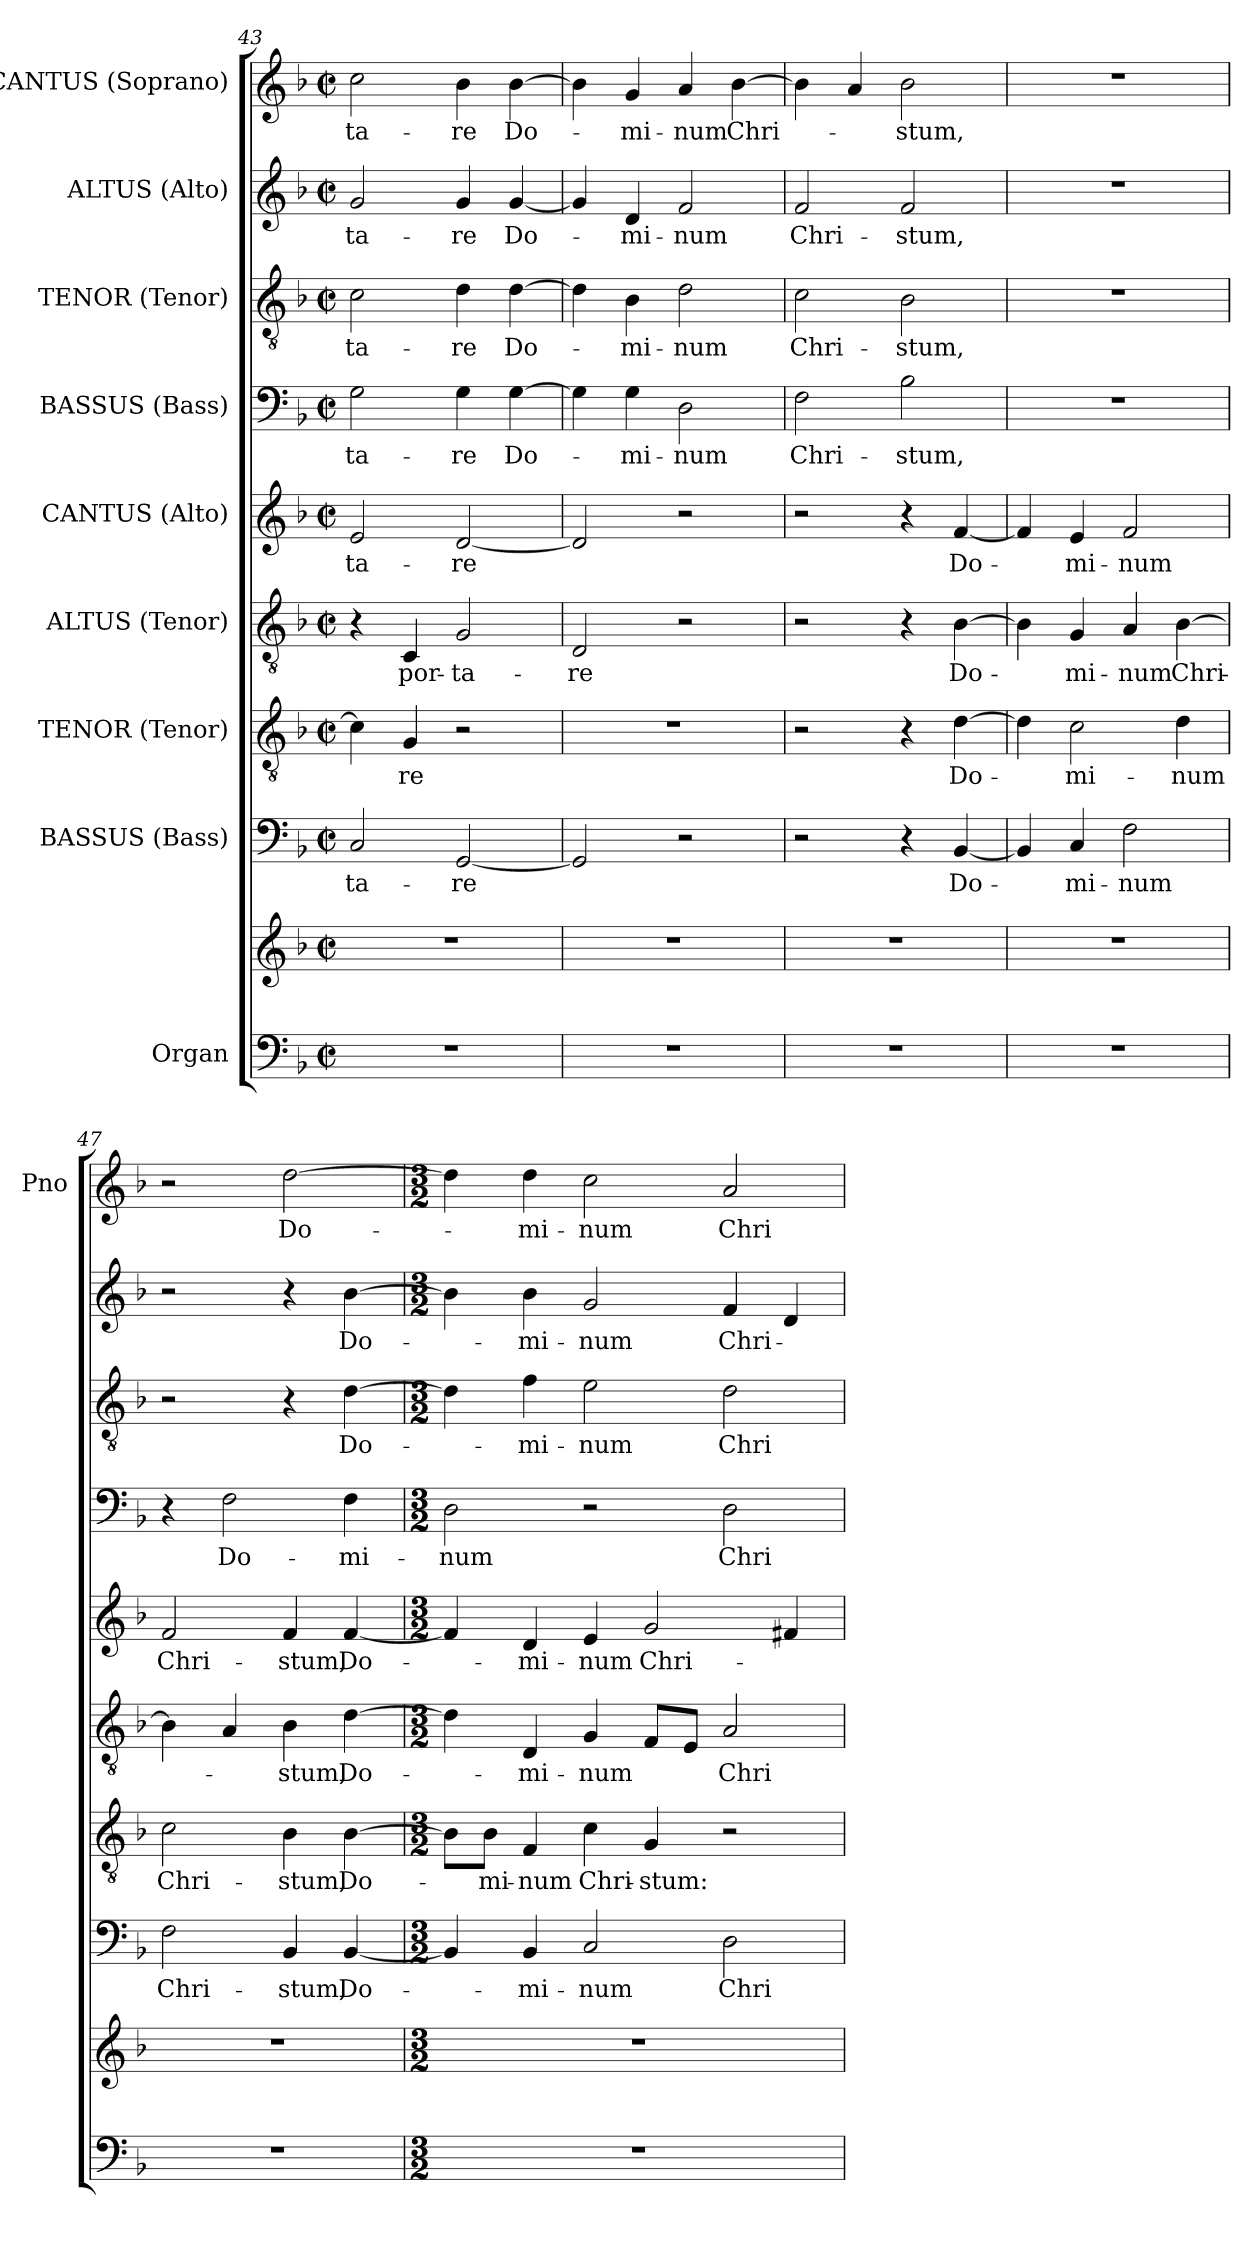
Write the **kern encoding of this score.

**kern	**kern	**kern	**text	**kern	**text	**kern	**text	**kern	**text	**kern	**text	**kern	**text	**kern	**text	**kern	**text
*part9	*part9	*part8	*part8	*part7	*part7	*part6	*part6	*part5	*part5	*part4	*part4	*part3	*part3	*part2	*part2	*part1	*part1
*staff10	*staff9	*staff8	*staff8	*staff7	*staff7	*staff6	*staff6	*staff5	*staff5	*staff4	*staff4	*staff3	*staff3	*staff2	*staff2	*staff1	*staff1
*I"Organ	*	*I"BASSUS (Bass)	*	*I"TENOR (Tenor)	*	*I"ALTUS (Tenor)	*	*I"CANTUS (Alto)	*	*I"BASSUS (Bass)	*	*I"TENOR (Tenor)	*	*I"ALTUS (Alto)	*	*I"CANTUS (Soprano)	*
*	*	*	*	*	*	*	*	*	*	*	*	*	*	*	*	*I'Pno	*
*clefF4	*clefG2	*clefF4	*	*clefGv2	*	*clefGv2	*	*clefG2	*	*clefF4	*	*clefGv2	*	*clefG2	*	*clefG2	*
*k[b-]	*k[b-]	*k[b-]	*	*k[b-]	*	*k[b-]	*	*k[b-]	*	*k[b-]	*	*k[b-]	*	*k[b-]	*	*k[b-]	*
*F:	*F:	*F:	*	*F:	*	*F:	*	*F:	*	*F:	*	*F:	*	*F:	*	*F:	*
*M2/2	*M2/2	*M2/2	*	*M2/2	*	*M2/2	*	*M2/2	*	*M2/2	*	*M2/2	*	*M2/2	*	*M2/2	*
*met(c|)	*met(c|)	*met(c|)	*	*met(c|)	*	*met(c|)	*	*met(c|)	*	*met(c|)	*	*met(c|)	*	*met(c|)	*	*met(c|)	*
=43	=43	=43	=43	=43	=43	=43	=43	=43	=43	=43	=43	=43	=43	=43	=43	=43	=43
1r	1r	2C/	-ta-	4c\]	.	4r	.	2e/	-ta-	2G\	-ta-	2c\	-ta-	2g/	-ta-	2cc\	-ta-
.	.	.	.	4G/	-re	4C/	por-	.	.	.	.	.	.	.	.	.	.
.	.	[2GG/	-re	2r	.	2G/	-ta-	[2d/	-re	4G\	-re	4d\	-re	4g/	-re	4b-\	-re
.	.	.	.	.	.	.	.	.	.	[4G\	Do-	[4d\	Do-	[4g/	Do-	[4b-\	Do-
=44	=44	=44	=44	=44	=44	=44	=44	=44	=44	=44	=44	=44	=44	=44	=44	=44	=44
1r	1r	2GG/]	.	1r	.	2D/	-re	2d/]	.	4G\]	.	4d\]	.	4g/]	.	4b-\]	.
.	.	.	.	.	.	.	.	.	.	4G\	-mi-	4B-\	-mi-	4d/	-mi-	4g/	-mi-
.	.	2r	.	.	.	2r	.	2r	.	2D\	-num	2d\	-num	2f/	-num	4a/	-num
.	.	.	.	.	.	.	.	.	.	.	.	.	.	.	.	[4b-\	Chri-
=45	=45	=45	=45	=45	=45	=45	=45	=45	=45	=45	=45	=45	=45	=45	=45	=45	=45
1r	1r	2r	.	2r	.	2r	.	2r	.	2F\	Chri-	2c\	Chri-	2f/	Chri-	4b-\]	.
.	.	.	.	.	.	.	.	.	.	.	.	.	.	.	.	4a/	.
.	.	4r	.	4r	.	4r	.	4r	.	2B-\	stum,	2B-\	stum,	2f/	stum,	2b-\	-stum,
.	.	[4BB-/	Do-	[4d\	Do-	[4B-\	Do-	[4f/	Do-	.	.	.	.	.	.	.	.
=46	=46	=46	=46	=46	=46	=46	=46	=46	=46	=46	=46	=46	=46	=46	=46	=46	=46
1r	1r	4BB-/]	-­	4d\]	-­	4B-\]	-­	4f/]	-­	1r	.	1r	.	1r	.	1r	.
.	.	4C/	mi-	2c\	mi-	4G/	mi-	4e/	mi-	.	.	.	.	.	.	.	.
.	.	2F\	-num	.	.	4A/	-num	2f/	-num	.	.	.	.	.	.	.	.
.	.	.	.	4d\	-num	[4B-\	Chri-	.	.	.	.	.	.	.	.	.	.
!!LO:LB:g=z
=47	=47	=47	=47	=47	=47	=47	=47	=47	=47	=47	=47	=47	=47	=47	=47	=47	=47
1r	1r	2F\	Chri-	2c\	Chri-	4B-\]	.	2f/	Chri-	4r	.	2r	.	2r	.	2r	.
.	.	.	.	.	.	4A/	.	.	.	2F\	Do-	.	.	.	.	.	.
.	.	4BB-/	-stum,	4B-\	-stum,	4B-\	-stum,	4f/	-stum,	.	.	4r	.	4r	.	[2dd\	Do-
.	.	[4BB-/	Do-	[4B-\	Do-	[4d\	Do-	[4f/	Do-	4F\	-mi-	[4d\	Do-	[4b-\	Do-	.	.
=48	=48	=48	=48	=48	=48	=48	=48	=48	=48	=48	=48	=48	=48	=48	=48	=48	=48
*M3/2	*M3/2	*M3/2	*	*M3/2	*	*M3/2	*	*M3/2	*	*M3/2	*	*M3/2	*	*M3/2	*	*M3/2	*
1.r	1.r	4BB-/]	.	8B-\L]	.	4d\]	.	4f/]	.	2D\	-num	4d\]	.	4b-\]	.	4dd\]	.
.	.	.	.	8B-\J	-mi-	.	.	.	.	.	.	.	.	.	.	.	.
.	.	4BB-/	-mi-	4F/	-num	4D/	-mi-	4d/	-mi-	.	.	4f\	-mi-	4b-\	-mi-	4dd\	-mi-
.	.	2C/	-num	4c\	Chri-	4G/	-num	4e/	-num	2r	.	2e\	-num	2g/	-num	2cc\	-num
.	.	.	.	4G/	-stum:	8F/L	.	2g/	Chri-	.	.	.	.	.	.	.	.
.	.	.	.	.	.	8E/J	.	.	.	.	.	.	.	.	.	.	.
.	.	2D\	Chri-	2r	.	2A/	Chri-	.	.	2D\	Chri-	2d\	Chri-	4f/	Chri-	2a/	Chri-
.	.	.	.	.	.	.	.	4f#X/	.	.	.	.	.	4d/	.	.	.
=	=	=	=	=	=	=	=	=	=	=	=	=	=	=	=	=	=
*-	*-	*-	*-	*-	*-	*-	*-	*-	*-	*-	*-	*-	*-	*-	*-	*-	*-
